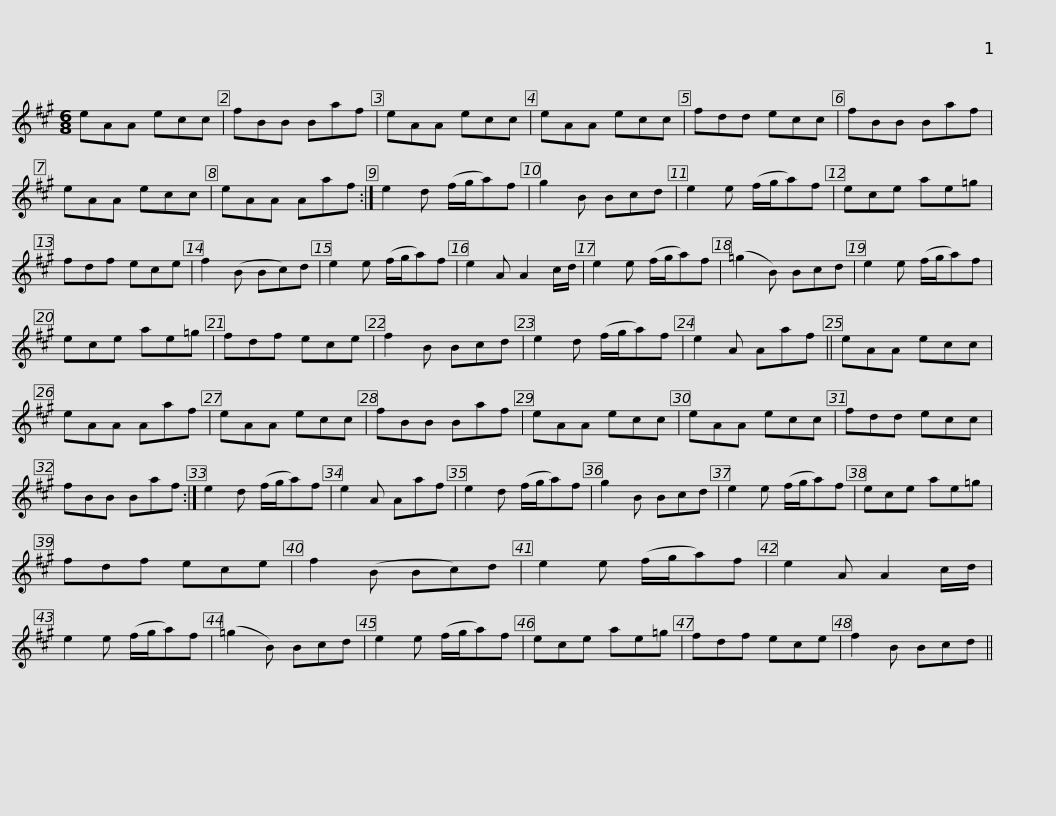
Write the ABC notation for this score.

X:1
L:1/8
M:6/8
I:linebreak $
K:A
V:1 treble
V:1
 eAA ecc | fBB Baf | eAA ecc | eAA ecc | fdd ecc | %5
 fBB Baf | eAA ecc |$ eAA Aaf :| e2 d (f/g/a)f | g2 B Bcd | %10
 e2 e (f/g/a)f | ece ae=g | fdf ece | f2 (B Bc)d |$ e2 e (f/g/a)f | %15
 e2 A A2 c/d/ | e2 e (f/g/a)f | (=g2 B) Bcd | e2 e (f/g/a)f | ece ae=g | %20
 fdf ece |$ f2 B Bcd | e2 d (f/g/a)f | e2 A Aaf || eAA ecc | %25
 eAA Aaf | eAA ecc | fBB Baf |$ eAA ecc | eAA ecc | %30
 fdd ecc | fBB Baf :| e2 d (f/g/a)f | e2 A Aaf | e2 d (f/g/a)f |$ %35
 g2 B Bcd | e2 e (f/g/a)f | ece ae=g | fdf ece | f2 (B Bc)d | %40
 e2 e (f/g/a)f | e2 A A2 c/d/ |$ e2 e (f/g/a)f | (=g2 B) Bcd | e2 e (f/g/a)f | %45
 ece ae=g | fdf ece | f2 B Bcd || %48
